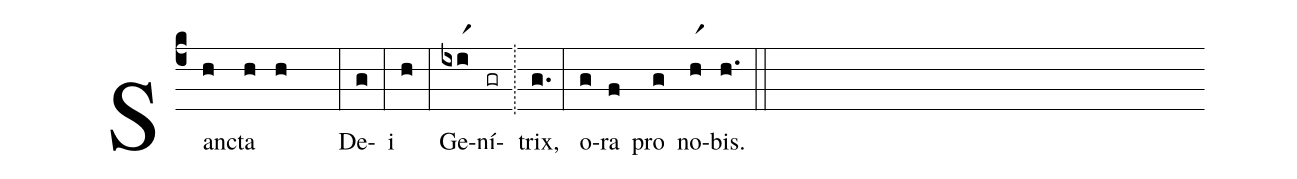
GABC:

def-m1: \grealign;
%%
(c4) San([em1]h)cta([em1]h) (h) (////) (:) De-([em1]g)i(:) (h) (:) Ge([em1]ixir1)ní([em1]gr)(:?)trix,([em1]g.) (:) o([em1]g)ra([em1]f) pro([em1]g) no([em1]hr1)bis.([em1]h.) (::)
